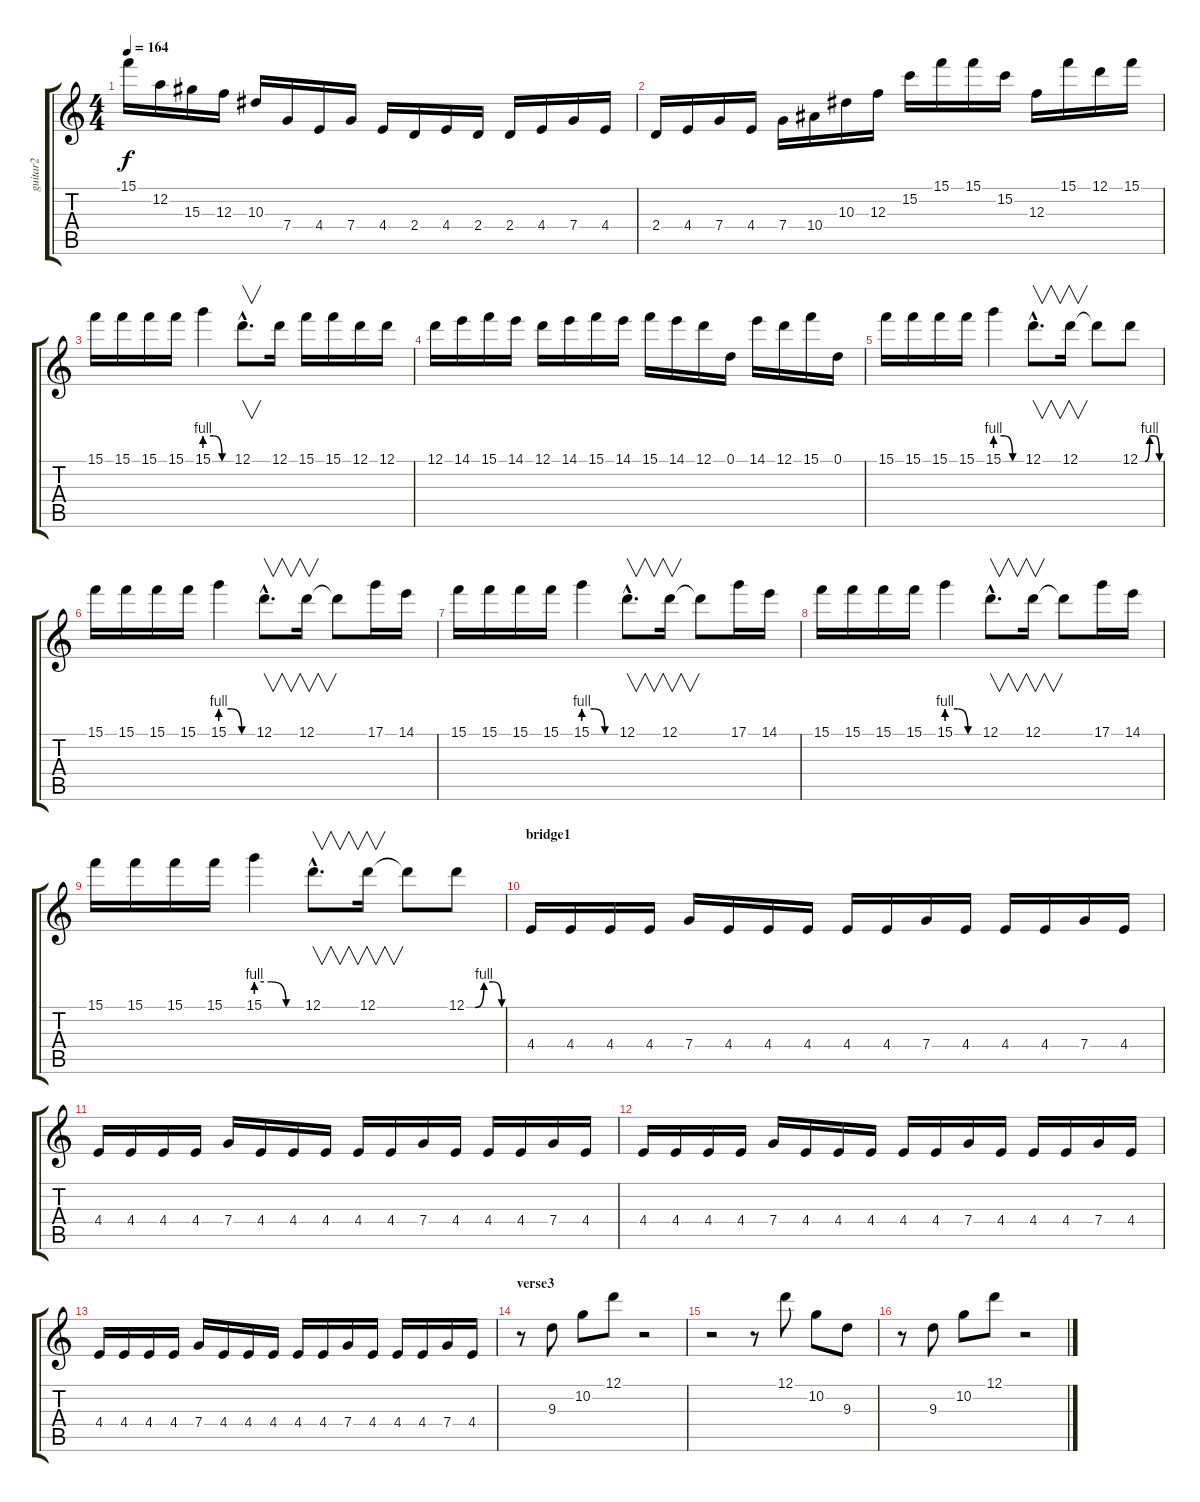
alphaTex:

\track ("guitar2" "guitar2") {instrument distortionguitar}
\staff {score tabs}
\tuning (D4 A3 F3 C3 G2 D2) {hide}
\ts (4 4)
\tempo 164
\clef g2
\ks c
15.1.16{dy f} 12.2.16 15.3.16 12.3.16 10.3.16 7.4.16 4.4.16 7.4.16 4.4.16 2.4.16 4.4.16 2.4.16 2.4.16 4.4.16 7.4.16 4.4.16 |
2.4.16 4.4.16 7.4.16 4.4.16 7.4.16 10.4.16 10.3.16 12.3.16 15.2.16 15.1.16 15.1.16 15.2.16 12.3.16 15.1.16 12.1.16 15.1.16 |
15.1.16 15.1.16 15.1.16 15.1.16 15.1{be (custom 0 4 20 4 40 0 60 0)}.4 12.1{hac}.8{v d} 12.1.16 15.1.16 15.1.16 12.1.16 12.1.16 |
12.1.16 14.1.16 15.1.16 14.1.16 12.1.16 14.1.16 15.1.16 14.1.16 15.1.16 14.1.16 12.1.16 0.1.16 14.1.16 12.1.16 15.1.16 0.1.16 |
15.1.16 15.1.16 15.1.16 15.1.16 15.1{be (custom 0 4 20 4 40 0 60 0)}.4 12.1{hac}.8{v d} 12.1.16{v} 12.1{t}.8 12.1{be (custom 0 0 15 0 30 4 45 4 60 0)}.8 |
15.1.16 15.1.16 15.1.16 15.1.16 15.1{be (custom 0 4 20 4 40 0 60 0)}.4 12.1{hac}.8{v d} 12.1.16{v} 12.1{t}.8 17.1.16 14.1.16 |
15.1.16 15.1.16 15.1.16 15.1.16 15.1{be (custom 0 4 20 4 40 0 60 0)}.4 12.1{hac}.8{v d} 12.1.16{v} 12.1{t}.8 17.1.16 14.1.16 |
15.1.16 15.1.16 15.1.16 15.1.16 15.1{be (custom 0 4 20 4 40 0 60 0)}.4 12.1{hac}.8{v d} 12.1.16{v} 12.1{t}.8 17.1.16 14.1.16 |
15.1.16 15.1.16 15.1.16 15.1.16 15.1{be (custom 0 4 20 4 40 0 60 0)}.4 12.1{hac}.8{v d} 12.1.16{v} 12.1{t}.8 12.1{be (custom 0 0 15 0 30 4 45 4 60 0)}.8 |
\section ("" "bridge1")
4.4.16 4.4.16 4.4.16 4.4.16 7.4.16 4.4.16 4.4.16 4.4.16 4.4.16 4.4.16 7.4.16 4.4.16 4.4.16 4.4.16 7.4.16 4.4.16 |
4.4.16 4.4.16 4.4.16 4.4.16 7.4.16 4.4.16 4.4.16 4.4.16 4.4.16 4.4.16 7.4.16 4.4.16 4.4.16 4.4.16 7.4.16 4.4.16 |
4.4.16 4.4.16 4.4.16 4.4.16 7.4.16 4.4.16 4.4.16 4.4.16 4.4.16 4.4.16 7.4.16 4.4.16 4.4.16 4.4.16 7.4.16 4.4.16 |
4.4.16 4.4.16 4.4.16 4.4.16 7.4.16 4.4.16 4.4.16 4.4.16 4.4.16 4.4.16 7.4.16 4.4.16 4.4.16 4.4.16 7.4.16 4.4.16 |
\section ("" "verse3")
r.8 9.3.8 10.2.8 12.1.8 r.2 |
r.2 r.8 12.1.8 10.2.8 9.3.8 |
r.8 9.3.8 10.2.8 12.1.8 r.2
